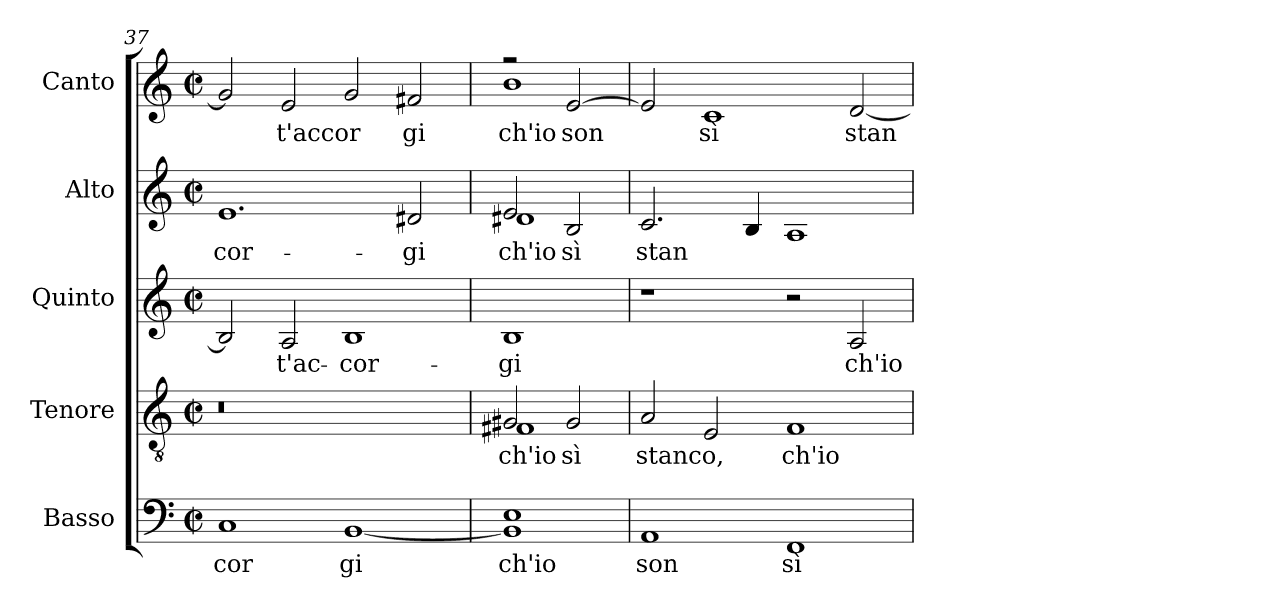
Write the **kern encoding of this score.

**kern	**text	**kern	**text	**kern	**text	**kern	**text	**kern	**text
*part5	*part5	*part4	*part4	*part3	*part3	*part2	*part2	*part1	*part1
*staff5	*staff5	*staff4	*staff4	*staff3	*staff3	*staff2	*staff2	*staff1	*staff1
*I"Basso	*	*I"Tenore	*	*I"Quinto	*	*I"Alto	*	*I"Canto	*
*clefF4	*	*clefGv2	*	*clefG2	*	*clefG2	*	*clefG2	*
*M2/2	*	*M2/2	*	*M2/2	*	*M2/2	*	*M2/2	*
*met(c|)	*	*met(c|)	*	*met(c|)	*	*met(c|)	*	*met(c|)	*
=37	=37	=37	=37	=37	=37	=37	=37	=37	=37
!	!LO:LY:b:cj	!	!	!	!	!	!LO:LY:b:cj	!	!
1C	cor	0r	.	2B/]	.	1.e	-cor-	2g/]	.
!	!	!	!	!	!LO:LY:b:cj	!	!	!	!LO:LY:b:cj
.	.	.	.	2A/	t'ac-	.	.	2e/	t'accor
!	!LO:LY:b:cj	!	!	!	!LO:LY:b:cj	!	!	!	!
[>1BB	gi	.	.	1B	-cor-	.	.	2g/	.
!	!	!	!	!	!	!	!LO:LY:b:cj	!	!LO:LY:b:cj
.	.	.	.	.	.	2d#X/	-gi	2f#X/	gi
!!LO:LB:g=z
=38	=38	=38	=38	=38	=38	=38	=38	=38	=38
!	!LO:LY:b:cj	!	!LO:LY:b:cj	!	!	!	!	!	!
*	*	*^	*	*	*	*	*	*	*
!	!	!	!	!LO:LY:b:cj	!	!LO:LY:b:cj	!	!LO:LY:b:cj	!	!
*	*	*	*	*	*	*	*^	*	*	*
!	!	!	!	!	!	!	!	!	!LO:LY:b:cj	!	!LO:LY:b:cj
*	*	*	*	*	*	*	*	*	*	*^	*
1BB] 1E	ch'io	2G#X/	1F#X	ch'io	1B	-gi	2e/	1d#X	ch'io	2r	1b	ch'io
!	!	!	!	!LO:LY:b:cj	!	!	!	!	!LO:LY:b:cj	!	!	!LO:LY:b
.	.	2G#/	.	sì	.	.	2B/	.	sì	[<2e/	.	son
*	*	*	*	*	*	*	*v	*v	*	*	*	*
*	*	*v	*v	*	*	*	*	*	*v	*v	*
=39	=39	=39	=39	=39	=39	=39	=39	=39	=39
!	!LO:LY:b:cj	!	!LO:LY:b:cj	!	!	!	!LO:LY:b	!	!
1AA	son	2A/	stanco,	1r	.	2.c/	stan	2e/]	.
!	!	!	!	!	!	!	!	!	!LO:LY:b:cj
.	.	2E/	.	.	.	.	.	1c	sì
.	.	.	.	.	.	4B/	.	.	.
!	!LO:LY:b:cj	!	!LO:LY:b:cj	!	!	!	!	!	!
1FF	sì	1F	ch'io	2r	.	1A	.	.	.
!	!	!	!	!	!LO:LY:b:cj	!	!	!	!LO:LY:b
.	.	.	.	2A/	ch'io	.	.	[<2d/	stan-
=	=	=	=	=	=	=	=	=	=
*-	*-	*-	*-	*-	*-	*-	*-	*-	*-
